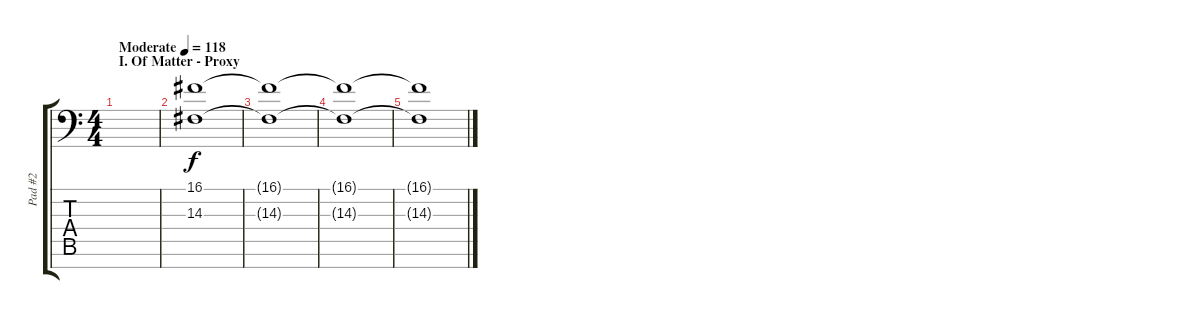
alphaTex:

\track ("Pad #2" "Pad #2") {instrument pad2warm}
\staff {score tabs}
\tuning (D3 A2 E2 D2 A1 E1 A0) {hide}
\ts (4 4)
\section ("" "I. Of Matter - Proxy")
\tempo (118 "Moderate")
\clef f4
\ks c
|
(16.1 14.3).1{volume 13} |
(16.1{t} 14.3{t}).1 |
(16.1{t} 14.3{t}).1 |
(16.1{t} 14.3{t}).1
